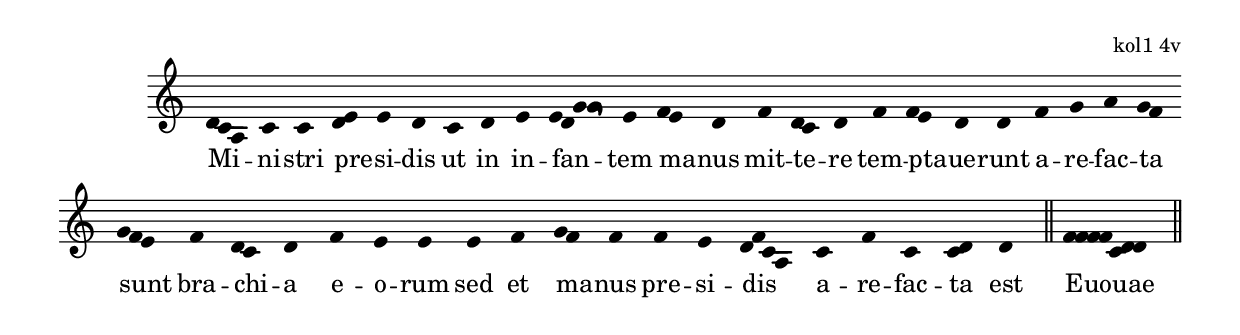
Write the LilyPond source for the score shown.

\version "2.19.32"

\include "../lib/synopsis.ily"

\score {
  \transpose c c' {
    \plainchant
    \melisma { d c a, } c c \bar "" \melisma { d e } e d \bar ""
    c \bar "" d \bar "" e \melisma { e d g \strophicus g } e \bar "" \melisma { f e } d \bar "" f \melisma { d c } d \bar "" f \melisma { f e } d d \bar ""
    f g a \melisma { g f } \bar "" \melisma { g f e } \bar "" f \melisma { d c } d \bar "" f e e \bar ""
    e \bar "" f \bar "" \melisma { g f } f \bar "" f e \melisma { d f c a, } \bar ""
    c f c \melisma { c d } \bar "" d \bar "||"

    \melisma { f f f f c d d } \bar "||"
  }
  \addlyrics {
    Mi -- ni -- stri pre -- si -- dis
    ut in in -- fan -- tem ma -- nus mit -- te -- re tem -- pta -- ue -- runt
    a -- re -- fac -- ta sunt bra -- chi -- a e -- o -- rum
    sed et ma -- nus pre -- si -- dis
    a -- re -- fac -- ta est

    Euouae
  }
  \header {
    fontes = "kol1 4v"
  }
}
